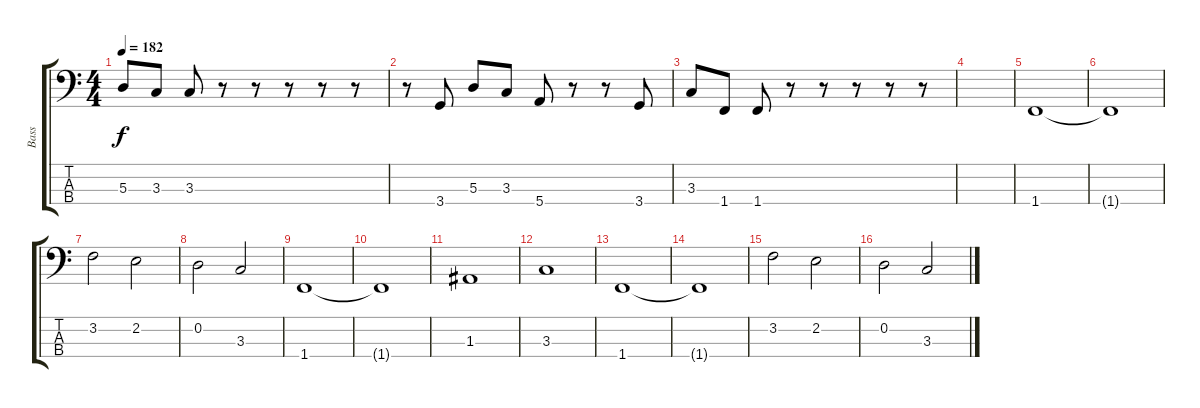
\track ("Bass" "Bass") {instrument electricbassfinger}
\staff {score tabs}
\tuning (G2 D2 A1 E1) {hide}
\ts (4 4)
\tempo 182
\clef f4
\ks c
5.3.8{dy f} 3.3.8 3.3.8 r.8 r.8 r.8 r.8 r.8 |
r.8 3.4.8 5.3.8 3.3.8 5.4.8 r.8 r.8 3.4.8 |
3.3.8 1.4.8 1.4.8 r.8 r.8 r.8 r.8 r.8 |
|
1.4.1 |
1.4{t}.1 |
3.2.2 2.2.2 |
0.2.2 3.3.2 |
1.4.1 |
1.4{t}.1 |
1.3.1 |
3.3.1 |
1.4.1 |
1.4{t}.1 |
3.2.2 2.2.2 |
0.2.2 3.3.2
